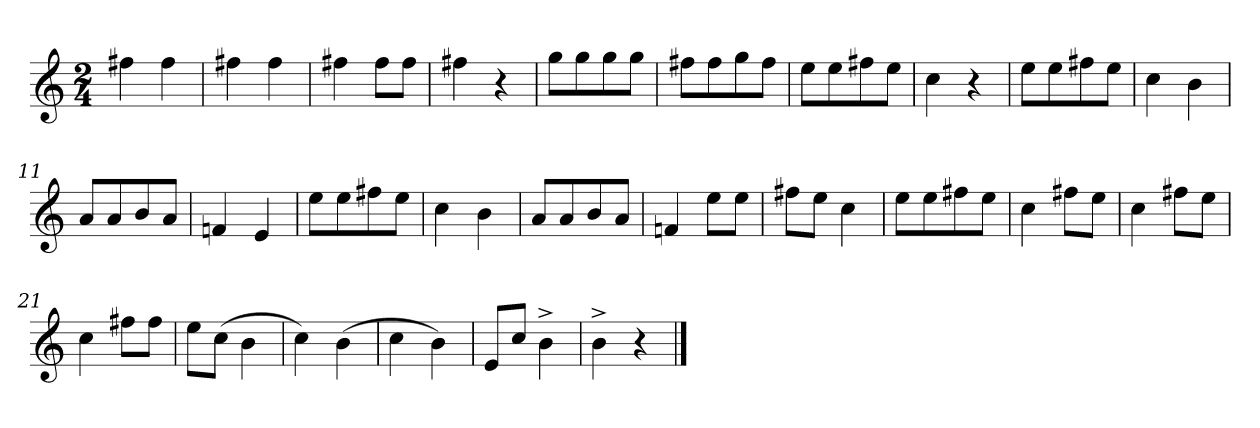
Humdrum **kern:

**kern
*part1
*staff1
*clefG2
*M2/4
=1
4ff#X
4ff#
=2
4ff#X
4ff#
=3
4ff#X
8ff#L
8ff#J
=4
4ff#X
4r
=5
8ggL
8gg
8gg
8ggJ
=6
8ff#XL
8ff#
8gg
8ff#J
=7
8eeL
8ee
8ff#X
8eeJ
=8
4cc
4r
=9
8eeL
8ee
8ff#X
8eeJ
=10
4cc
4b
=11
8aL
8a
8b
8aJ
=12
4fn
4e
=13
8eeL
8ee
8ff#X
8eeJ
=14
4cc
4b
=15
8aL
8a
8b
8aJ
=16
4fn
8eeL
8eeJ
=17
8ff#XL
8eeJ
4cc
=18
8eeL
8ee
8ff#X
8eeJ
=19
4cc
8ff#XL
8eeJ
=20
4cc
8ff#XL
8eeJ
=21
4cc
8ff#XL
8ff#J
=22
8eeL
(8ccJ
4b
=23
4cc)
(4b
=24
4cc
4b)
=25
8eL
8ccJ
4b^
=26
4b^
4r
==
*-
